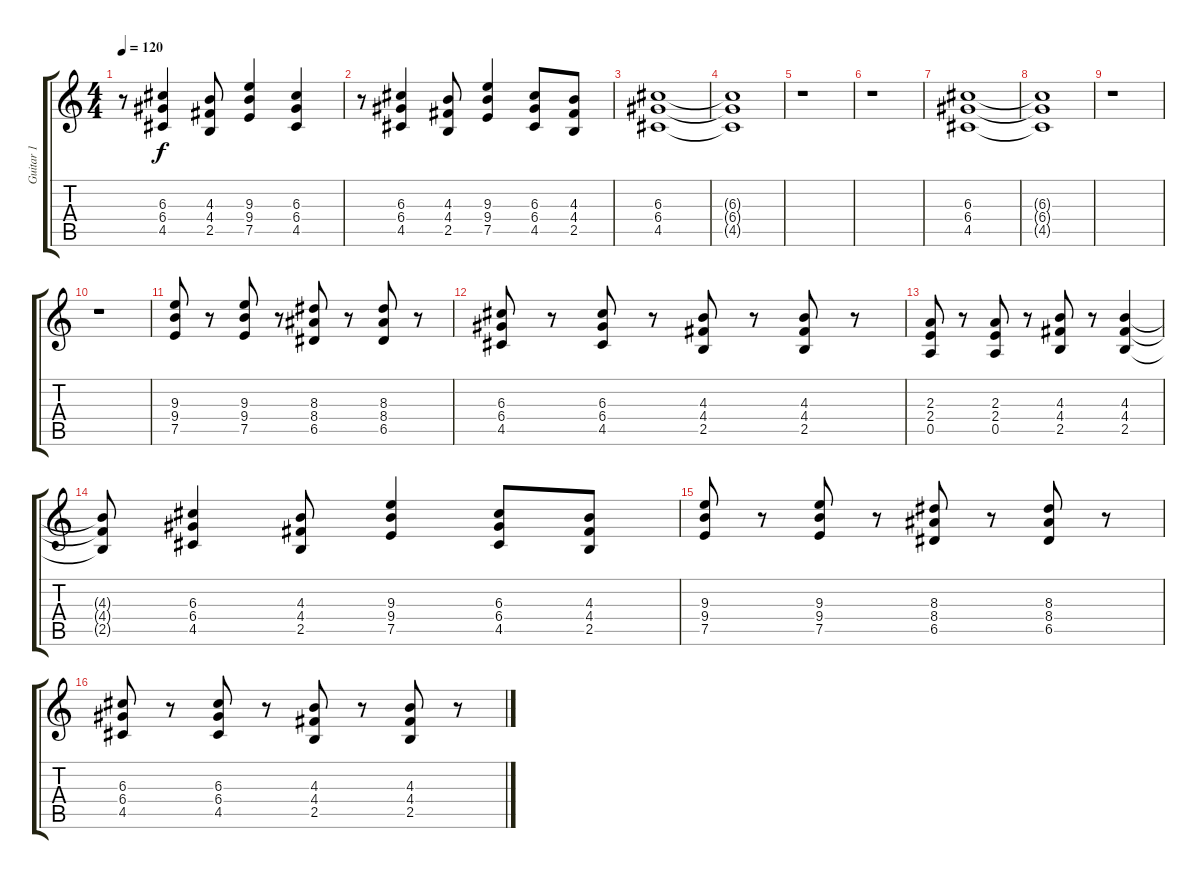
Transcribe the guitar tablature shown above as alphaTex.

\track ("Guitar 1" "Guitar 1") {instrument distortionguitar}
\staff {score tabs}
\tuning (E4 B3 G3 D3 A2 E2) {hide}
\ts (4 4)
\tempo 120
\clef g2
\ks c
r.8{dy f} (6.3 6.4 4.5).4 (4.3 4.4 2.5).8 (9.3 9.4 7.5).4 (6.3 6.4 4.5).4 |
r.8 (6.3 6.4 4.5).4 (4.3 4.4 2.5).8 (9.3 9.4 7.5).4 (6.3 6.4 4.5).8 (4.3 4.4 2.5).8 |
(6.3 6.4 4.5).1 |
(6.3{t} 6.4{t} 4.5{t}).1 |
r.1 |
r.1 |
(6.3 6.4 4.5).1 |
(6.3{t} 6.4{t} 4.5{t}).1 |
r.1 |
r.1 |
(9.3 9.4 7.5).8 r.8 (9.3 9.4 7.5).8 r.8 (8.3 8.4 6.5).8 r.8 (8.3 8.4 6.5).8 r.8 |
(6.3 6.4 4.5).8 r.8 (6.3 6.4 4.5).8 r.8 (4.3 4.4 2.5).8 r.8 (4.3 4.4 2.5).8 r.8 |
(2.3 2.4 0.5).8 r.8 (2.3 2.4 0.5).8 r.8 (4.3 4.4 2.5).8 r.8 (4.3 4.4 2.5).4 |
(4.3{t} 4.4{t} 2.5{t}).8 (6.3 6.4 4.5).4 (4.3 4.4 2.5).8 (9.3 9.4 7.5).4 (6.3 6.4 4.5).8 (4.3 4.4 2.5).8 |
(9.3 9.4 7.5).8 r.8 (9.3 9.4 7.5).8 r.8 (8.3 8.4 6.5).8 r.8 (8.3 8.4 6.5).8 r.8 |
(6.3 6.4 4.5).8 r.8 (6.3 6.4 4.5).8 r.8 (4.3 4.4 2.5).8 r.8 (4.3 4.4 2.5).8 r.8
